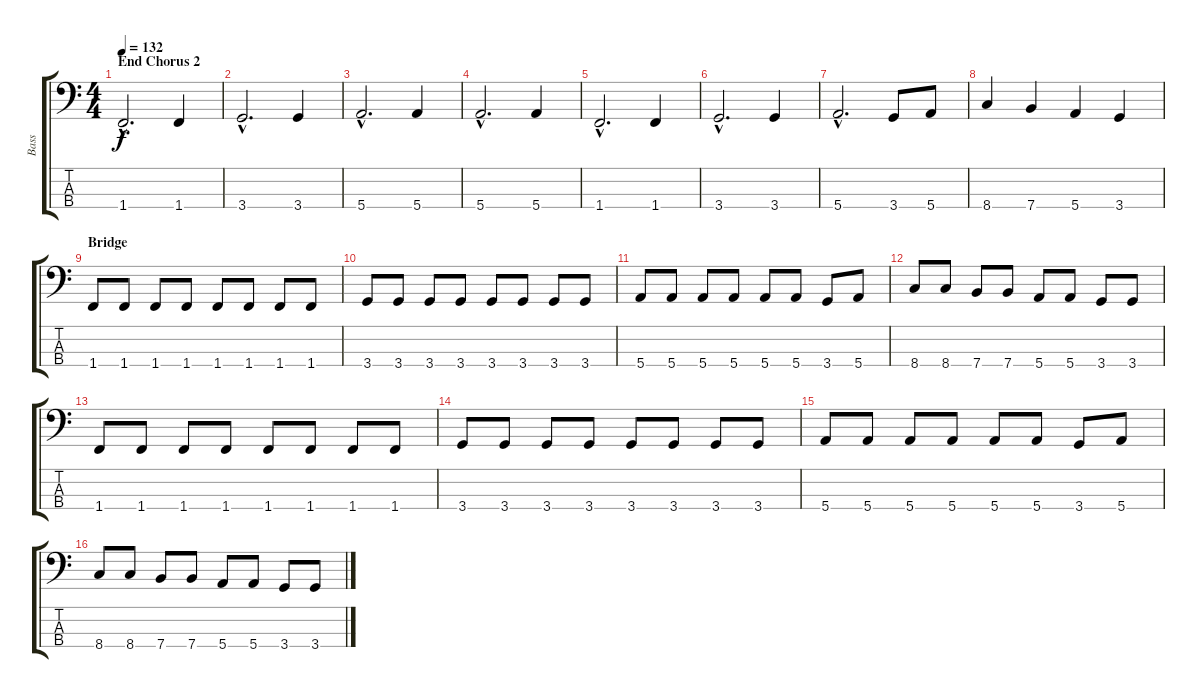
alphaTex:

\track ("Bass" "Bass") {instrument electricbassfinger}
\staff {score tabs}
\tuning (G2 D2 A1 E1) {hide}
\ts (4 4)
\section ("" "End Chorus 2")
\tempo 132
\clef f4
\ks c
1.4{hac}.2{d dy f} 1.4.4 |
3.4{hac}.2{d} 3.4.4 |
5.4{hac}.2{d} 5.4.4 |
5.4{hac}.2{d} 5.4.4 |
1.4{hac}.2{d} 1.4.4 |
3.4{hac}.2{d} 3.4.4 |
5.4{hac}.2{d} 3.4.8 5.4.8 |
8.4.4 7.4.4 5.4.4 3.4.4 |
\section ("" "Bridge")
1.4.8 1.4.8 1.4.8 1.4.8 1.4.8 1.4.8 1.4.8 1.4.8 |
3.4.8 3.4.8 3.4.8 3.4.8 3.4.8 3.4.8 3.4.8 3.4.8 |
5.4.8 5.4.8 5.4.8 5.4.8 5.4.8 5.4.8 3.4.8 5.4.8 |
8.4.8 8.4.8 7.4.8 7.4.8 5.4.8 5.4.8 3.4.8 3.4.8 |
1.4.8 1.4.8 1.4.8 1.4.8 1.4.8 1.4.8 1.4.8 1.4.8 |
3.4.8 3.4.8 3.4.8 3.4.8 3.4.8 3.4.8 3.4.8 3.4.8 |
5.4.8 5.4.8 5.4.8 5.4.8 5.4.8 5.4.8 3.4.8 5.4.8 |
8.4.8 8.4.8 7.4.8 7.4.8 5.4.8 5.4.8 3.4.8 3.4.8
